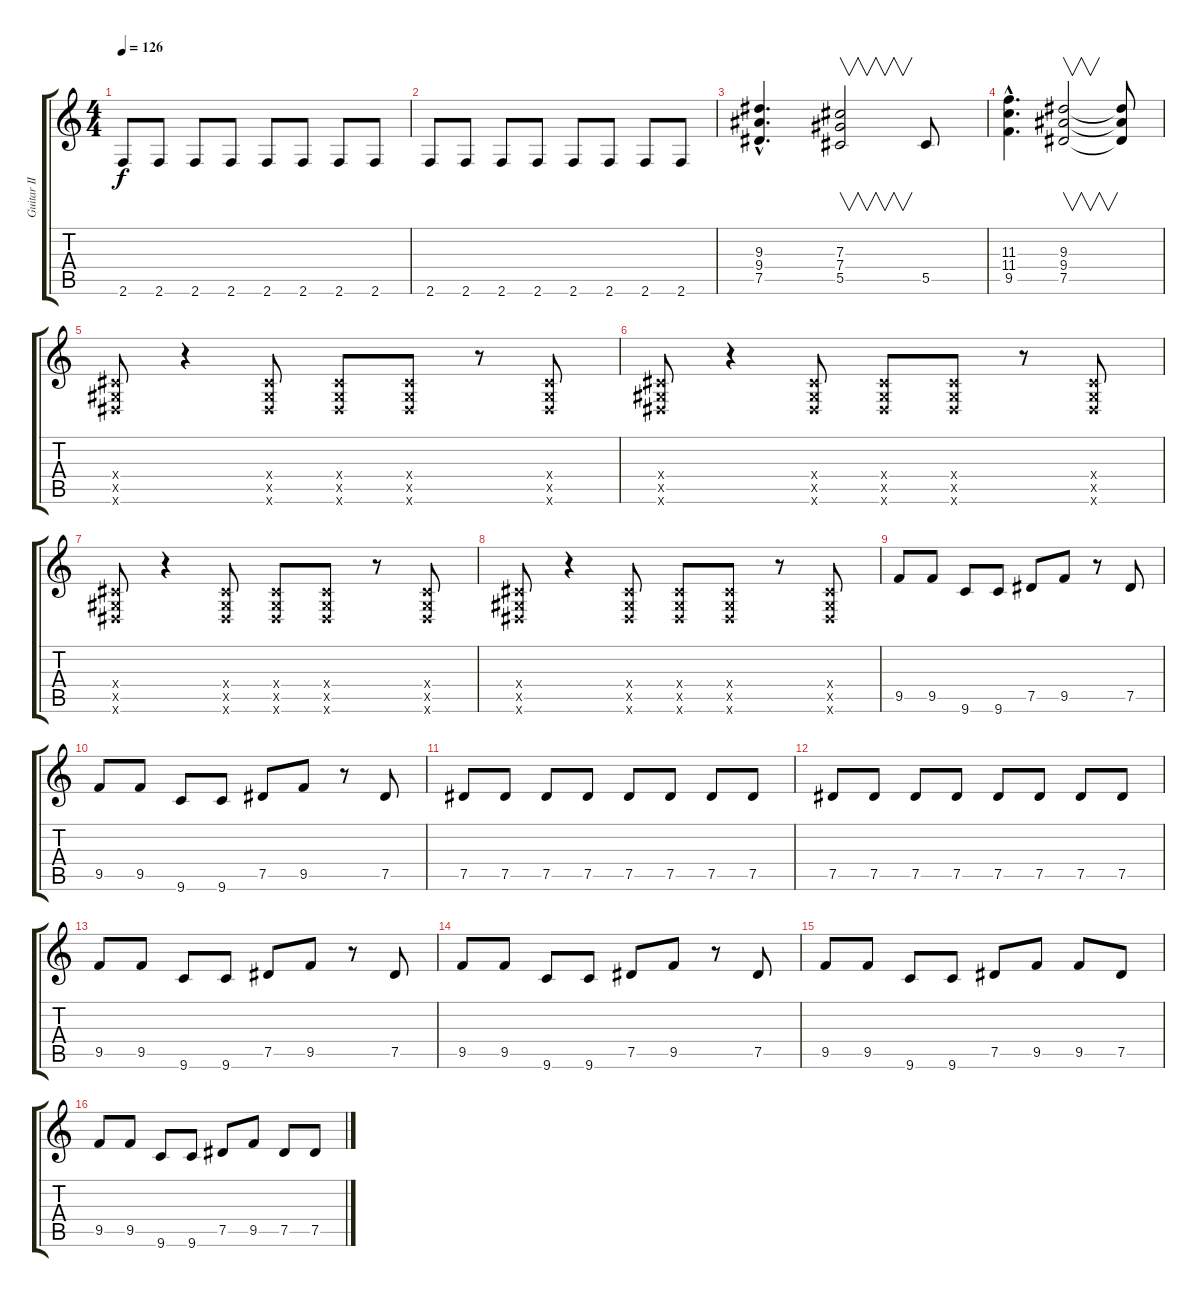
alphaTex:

\track ("Guitar II" "Guitar II") {instrument overdrivenguitar}
\staff {score tabs}
\tuning (Eb4 Bb3 Gb3 Db3 Ab2 Eb2) {hide}
\ts (4 4)
\tempo 126
\clef g2
\ks c
2.6.8{dy f} 2.6.8 2.6.8 2.6.8 2.6.8 2.6.8 2.6.8 2.6.8 |
2.6.8 2.6.8 2.6.8 2.6.8 2.6.8 2.6.8 2.6.8 2.6.8 |
(9.3{hac} 9.4{hac} 7.5{hac}).4{d} (7.3 7.4 5.5).2{v} 5.5.8 |
(11.3{hac} 11.4{hac} 9.5{hac}).4{d} (9.3 9.4 7.5).2{v} (9.3{t} 9.4{t} 7.5{t}).8 |
(0.4{x} 0.5{x} 0.6{x}).8 r.4 (0.4{x} 0.5{x} 0.6{x}).8 (0.4{x} 0.5{x} 0.6{x}).8 (0.4{x} 0.5{x} 0.6{x}).8 r.8 (0.4{x} 0.5{x} 0.6{x}).8 |
(0.4{x} 0.5{x} 0.6{x}).8 r.4 (0.4{x} 0.5{x} 0.6{x}).8 (0.4{x} 0.5{x} 0.6{x}).8 (0.4{x} 0.5{x} 0.6{x}).8 r.8 (0.4{x} 0.5{x} 0.6{x}).8 |
(0.4{x} 0.5{x} 0.6{x}).8 r.4 (0.4{x} 0.5{x} 0.6{x}).8 (0.4{x} 0.5{x} 0.6{x}).8 (0.4{x} 0.5{x} 0.6{x}).8 r.8 (0.4{x} 0.5{x} 0.6{x}).8 |
(0.4{x} 0.5{x} 0.6{x}).8 r.4 (0.4{x} 0.5{x} 0.6{x}).8 (0.4{x} 0.5{x} 0.6{x}).8 (0.4{x} 0.5{x} 0.6{x}).8 r.8 (0.4{x} 0.5{x} 0.6{x}).8 |
9.5.8 9.5.8 9.6.8 9.6.8 7.5.8 9.5.8 r.8 7.5.8 |
9.5.8 9.5.8 9.6.8 9.6.8 7.5.8 9.5.8 r.8 7.5.8 |
7.5.8 7.5.8 7.5.8 7.5.8 7.5.8 7.5.8 7.5.8 7.5.8 |
7.5.8 7.5.8 7.5.8 7.5.8 7.5.8 7.5.8 7.5.8 7.5.8 |
9.5.8 9.5.8 9.6.8 9.6.8 7.5.8 9.5.8 r.8 7.5.8 |
9.5.8 9.5.8 9.6.8 9.6.8 7.5.8 9.5.8 r.8 7.5.8 |
9.5.8 9.5.8 9.6.8 9.6.8 7.5.8 9.5.8 9.5.8 7.5.8 |
9.5.8 9.5.8 9.6.8 9.6.8 7.5.8 9.5.8 7.5.8 7.5.8
